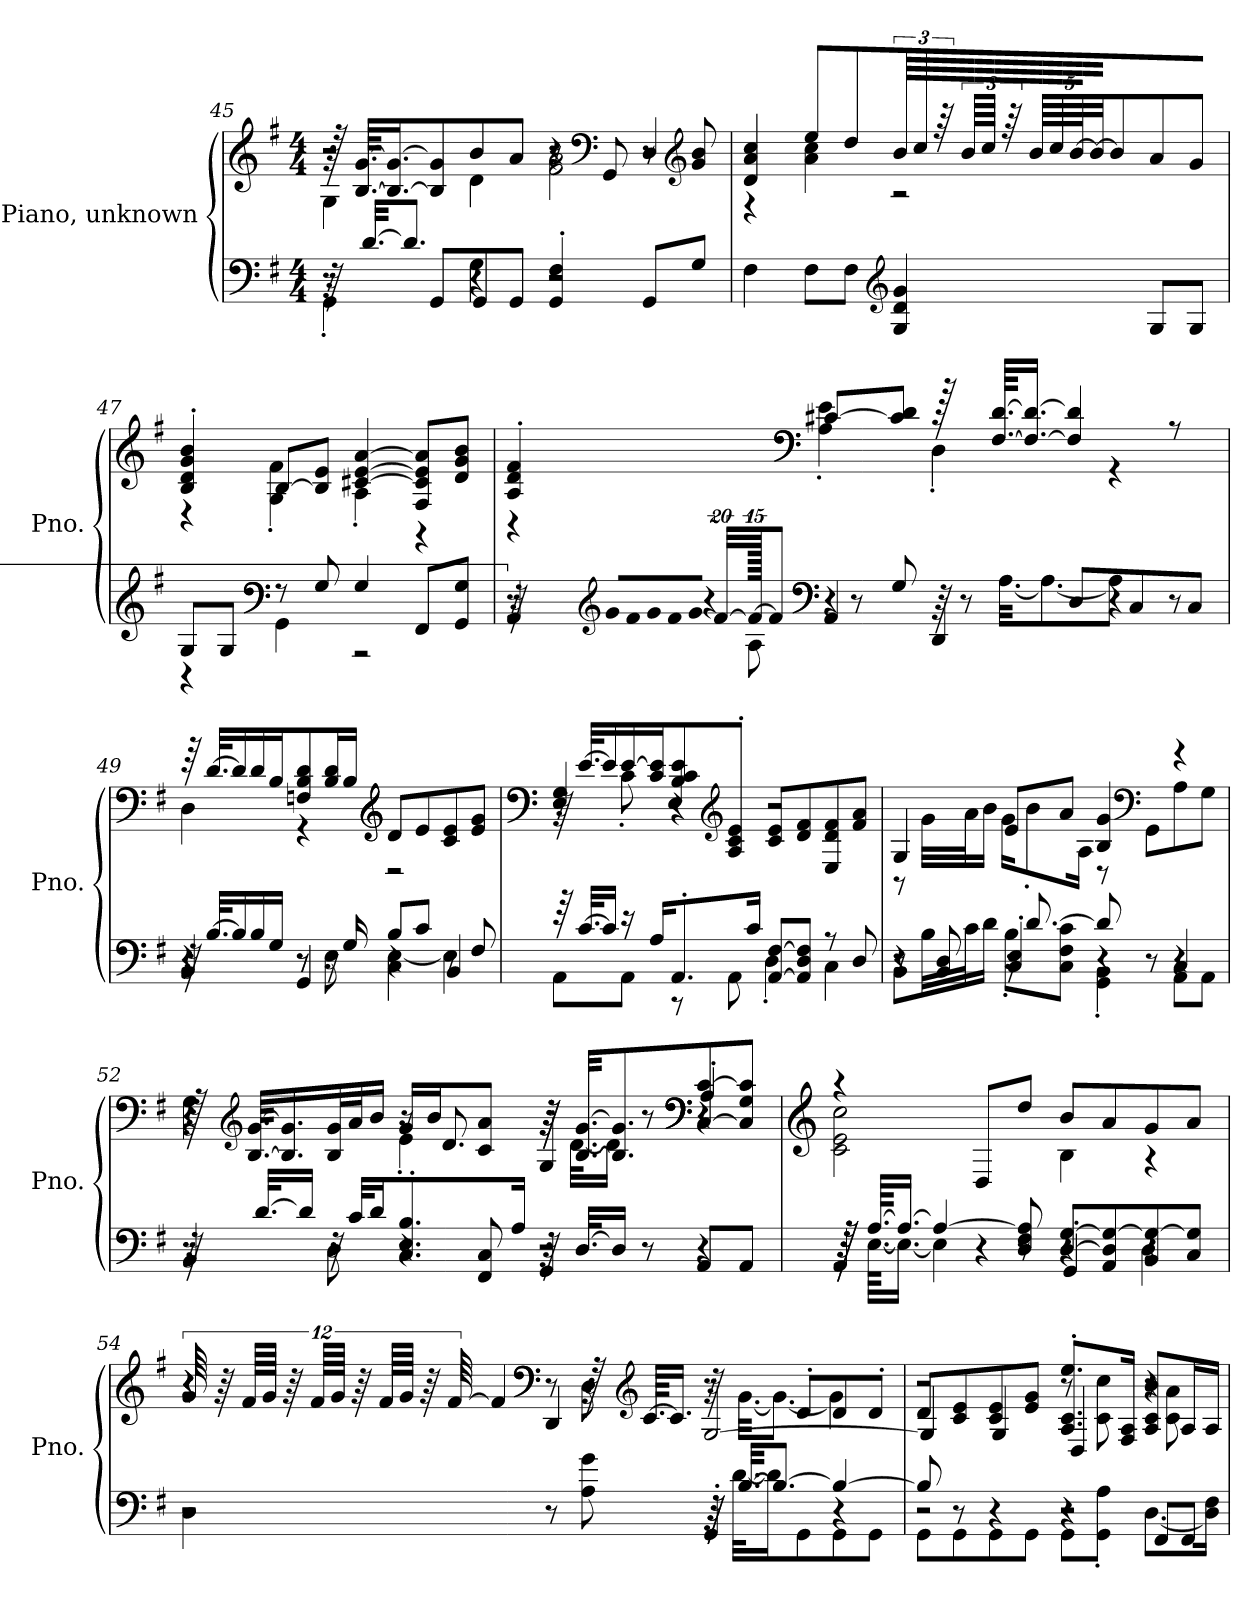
**kern	**kern
*part1	*part1
*staff2	*staff1
*I"Piano, unknown	*
*I'Pno.	*
*clefF4	*clefG2
*k[f#]	*k[f#]
*M4/4	*M4/4
=45	=45
*^	*^
*	*^	*	*^
64r	4GG'\	8r	128r	4G\	2r
.	.	.	[64.B/ [64.g/KKLL	.	.
[32.d/KKL	.	.	.	.	.
.	.	.	16.B/_ 16.g/_J	.	.
8.d/J]	.	.	.	.	.
.	.	8GG/L	8B/] 8g/]	.	.
4r	4G\	8GG/	8b/	4d\	.
.	.	8GG/J	8a/J	.	.
2r	2r	4GG/' 4F#/'	8r	2f#\ 2a\	4r
*	*	*	*clefF4	*	*
.	.	.	8GG/	.	.
.	.	8GG/L	8r	.	4D/
*	*	*	*clefG2	*	*
.	.	8G/J	8g/ 8b/	.	.
*v	*v	*v	*	*	*
*	*	*v	*v
!!LO:PB:g=z
=46	=46	=46
4F#\	4d/ 4a/ 4cc/	4r
8F#\L	8ee/L	4a\ 4cc\
8F#\J	8dd/	.
*clefG2	*	*
4G/ 4d/ 4g/	96b/LLL	2r
.	96cc/JJJJ	.
.	96r	.
.	96b/LLLL	.
.	96cc/JJJJ	.
.	96r	.
*	*Xbrackettup	*
.	80b/LLLL	.
.	80cc/	.
.	[80b/J	.
.	40b/JJ_	.
.	8b/]	.
8G/L	8a/	.
8G/J	8g/J	.
=47	=47	=47
*^	*	*
8G/L	4r	4B/' 4d/' 4g/' 4b/'	4r
8G/J	.	.	.
*clefF4	*	*	*
8r	4GG\	[8B/L	4G\' 4f#\'
8G/	.	8B/] 8e/J	.
4G/	2r	[4c#X/ [4e/ [4a/	4A'\
8FF#/L	.	8F#/ 8c#/] 8e/] 8a/]L	4r
8GG/ 8G/J	.	8d/ 8g/ 8b/J	.
*v	*v	*	*
!!LO:LB:g=z	!!
=48	=48	=48
!LO:N:vis=64	!	!
*^	*	*
*	*^	*	*
640%9r	8r	4AA/	4A/' 4d/' 4f#/'	4r
*clefG2	*	*	*	*
!LO:N:vis=64	!	!	!	!
640%9g/LLLL	.	.	.	.
!LO:N:vis=64	!	!	!	!
640%9f#/	.	.	.	.
!LO:N:vis=64	!	!	!	!
640%9g/	.	.	.	.
!LO:N:vis=64	!	!	!	!
640%9f#/	.	.	.	.
!LO:N:vis=64	!	!	!	!
640%9g/JJJJ	.	.	.	.
!LO:N:vis=64	!	!	!	!
640%9r	.	.	.	.
[640%17f#/KKL	.	.	.	.
960f#/_	8A\	.	.	.
8f#/J]	.	.	.	.
*clefF4	*	*	*clefF4	*
.	4r	4AA/	[8c#X/L	4A\' 4e\'
8r	.	.	.	.
.	.	.	8c#/] 8d/J	.
8G/	.	.	.	.
.	64r	4DD/	128r	4D'\
8r	.	.	.	.
.	.	.	[64.F#/ [64.d/KKLL	.
.	[32.A\KKL	.	.	.
.	.	.	16.F#/_ 16.d/_JJ	.
.	8.A\_	.	.	.
.	.	.	4F#/] 4d/]	.
8D/L	.	.	.	.
.	8A\J]	4r	.	4r
8C/	.	.	.	.
.	8r	.	8r	.
8C/J	.	.	.	.
.	960ryy	960ryy	960ryy	960ryy
=49	=49	=49	=49	=49
64r	4r	4BB/	64r	4D\
[32.B/KLL	.	.	[32.d/KLL	.
16B/]	.	.	16d/]	.
16B/	.	.	16d/	.
16G/JJ	.	.	16B/J	.
8r	8r	4GG/	8Fn/ 8B/ 8d/	4r
16r	8E\	.	16B/ 16d/L	.
16G/	.	.	16B/JJ	.
*	*	*	*clefG2	*
8B/L	4C\ [4E\	4r	8d/L	2r
8c/J	.	.	8e/	.
8r	4E\]	4BB/	8c/ 8e/	.
8F#/	.	.	8e/ 8g/J	.
*v	*v	*v	*	*
*	*v	*v
!!LO:LB:g=z
=50	=50
*	*clefF4
*^	*^
*	*	*	*^
64r	8AA\L	64r	8r	4E/ 4G/
[32.c/KLL	.	[32.e/KLL	.	.
16c/JJ]	.	16e/]	.	.
16r	8AA\J	[16e/	8c'\	.
16A/KL	.	16c/ 16e/]J	.	.
8.AA'/	8r	8B/ 8c/ 8e/	4r	4E/
*	*	*clefG2	*	*
.	8AA\	8A/' 8c/' 8e/'J	.	.
16c/Jk	.	.	.	.
[8AA/ [8F#/L	4D'\	8c/ 8e/L	2r	2r
8AA/] 8D/ 8F#/]J	.	8d/ 8f#/	.	.
8r	4C\	8E/ 8d/ 8f#/	.	.
8D/	.	8f#/ 8a/J	.	.
*	*	*	*v	*v
=51	=51	=51	=51
*	*^	*	*
4r	8BB\L	8r	4G/	8r
.	32B\LL	8BB/ 8D/	.	32g\LLL
.	32c\J	.	.	32a\J
.	16d\JJ	.	.	16b\JJ
16r	8B'\L	4C/' 4E/'	8e/L	16g\KL
[8.d/	.	.	.	8b'\
.	8C\ 8F#\ 8c\J	.	8a/J	.
.	.	.	.	16A\Jk
8d/]	4GG\' 4BB\'	4r	4B/ 4g/	8r
*	*	*	*clefF4	*
8r	.	.	.	8GG\L
4r	8AA\L	4C/	4r	8A\
.	8AA\J	.	.	8G\J
!!LO:LB:g=z
=52	=52	=52	=52	=52
*	*	*	*	*^
64r	8r	4BB/	128r	4G\	4r
*	*	*	*clefG2	*	*
.	.	.	[64.B/ [64.g/KKLL	.	.
[32.d/KLL	.	.	.	.	.
.	.	.	16.B/] 16.g/]	.	.
16d/JJ]	.	.	.	.	.
32r	8D\	.	32B/ 32g/L	.	.
32c/KLL	.	.	32a/J	.	.
16d/J	.	.	16b/JJ	.	.
8.C/' 8.E/' 8.B/'	4r	8r	16g/LL	4e'\	16r
.	.	.	16b/J	.	8.d/
.	.	8FF#/ 8C/	8c/ 8a/J	.	.
16A/Jk	.	.	.	.	.
64r	2r	4GG/	64r	64r	4G'/
[32.D/KLL	.	.	[32.B/ [32.g/KKL	[32.d\KLL	.
16D/JJ]	.	.	8.B/] 8.g/]	16d\JJ]	.
8r	.	.	.	8r	.
*	*	*	*clefF4	*	*
8AA/L	.	4r	[8C/ [8c/	4r	4A'/
8AA/J	.	.	8C/] 8G/ 8c/]J	.	.
*	*	*	*v	*v	*v
=53	=53	=53	=53
*	*	*	*clefG2
*	*	*	*^
128r	128r	4AA/	4r	2c\ 2e\ 2cc\
[64.A/KKLL	[64.E\KKLL	.	.	.
16.A/JJ_	16.E\JJ_	.	.	.
4A/_	4E\]	.	.	.
.	.	4r	8D/L	.
8D/ 8F#/ 8A/]	8r	.	8dd/J	.
[8D/ [8G/L	4r	4GG'/	8b/L	4B\
8AA/ 8D/] 8G/_	.	.	8a/	.
8BB/ 8G/_	4D\	4r	8g/	4r
8C/ 8G/]J	.	.	8a/J	.
*	*	*	*v	*v
!!LO:LB:g=z
=54	=54	=54	=54
*	*	*	*brackettup
*	*	*	*^
*	*	*	*	*^
2r	4D\	2r	96g/	4r	4r
.	.	.	96r	.	.
.	.	.	96f#/LLLL	.	.
.	.	.	96g/JJJJ	.	.
.	.	.	96r	.	.
.	.	.	96f#/LLLL	.	.
.	.	.	96g/JJJJ	.	.
.	.	.	96r	.	.
.	.	.	96f#/LLLL	.	.
.	.	.	96g/JJJJ	.	.
.	.	.	96r	.	.
.	.	.	[96f#/	.	.
.	.	.	4f#/]	.	.
*	*	*	*clefF4	*	*
.	8r	.	.	8r	4DD/
.	8A\ 8g\	.	128r	8D\	.
*	*	*	*clefG2	*	*
.	.	.	[64.c/KKLL	.	.
.	.	.	16.c/JJ]	.	.
64r	64r	4GG'/	8r	64r	[2G/
[32.B/KKL	[32.d\KLL	.	.	[32.g\KKL	.
8.B/J_	16d\J]	.	.	8.g\J_	.
.	8GG\	.	8d'/L	.	.
4B/_	8GG\	4r	8d/	4g\]	.
.	8GG\J	.	8d'/J	.	.
!!LO:LB:g=z	!!	!!
=55	=55	=55	=55	=55	=55
8B/]	8GG\L	2r	8d/L	2r	4G/]
8r	8GG\	.	8c/ 8e/	.	.
4r	8GG\	.	8c/ 8e/	.	4G/
.	8GG\J	.	8e/ 8g/J	.	.
2r	8GG\L	4r	8.A/' 8.c/' 8.ee/'L	8r	4D/
.	8GG\' 8A\'J	.	.	8c\ 8cc\	.
.	.	.	16F#/ 16A/Jk	.	.
.	[8.D\L	8FF#/L	8A/ 8c/ 8b/L	8r	4r
.	.	8FF#/J	16A/L	8c\ 8a\	.
.	16D\] 16F#\Jk	.	16A/JJ	.	.
*v	*v	*v	*	*	*
*	*v	*v	*v
=	=
*-	*-
